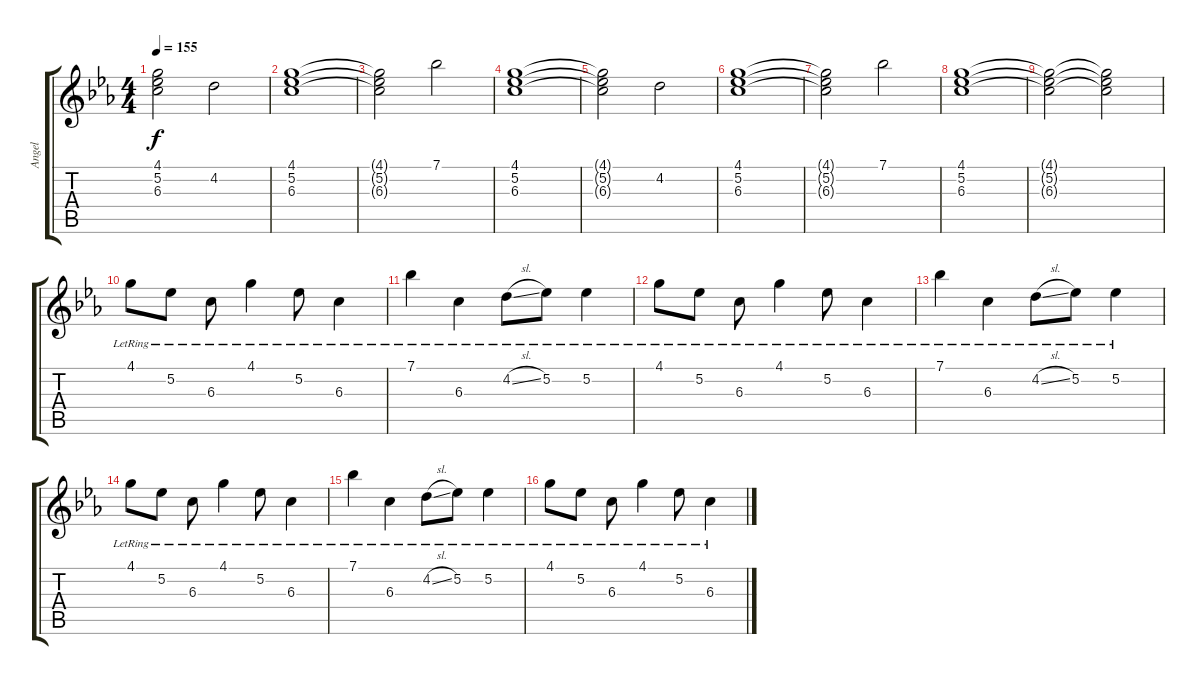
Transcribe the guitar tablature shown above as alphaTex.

\track ("Angel" "Angel") {instrument distortionguitar}
\staff {score tabs}
\tuning (Eb4 Bb3 Gb3 Db3 Ab2 Eb2) {hide}
\ts (4 4)
\tempo 155
\clef g2
\ks cminor
(4.1{t} 5.2{t} 6.3{t}).2{dy f} 4.2.2 |
(4.1 5.2 6.3).1 |
(4.1{t} 5.2{t} 6.3{t}).2 7.1.2 |
(4.1 5.2 6.3).1 |
(4.1{t} 5.2{t} 6.3{t}).2 4.2.2 |
(4.1 5.2 6.3).1 |
(4.1{t} 5.2{t} 6.3{t}).2 7.1.2 |
(4.1 5.2 6.3).1 |
(4.1{t} 5.2{t} 6.3{t}).2 (4.1{t} 5.2{t} 6.3{t}).2 |
4.1{lr}.8{instrument distortionguitar} 5.2{lr}.8 6.3{lr}.8 4.1{lr}.4 5.2{lr}.8 6.3{lr}.4 |
7.1{lr}.4 6.3{lr}.4 4.2{sl lr}.8 5.2{lr}.8 5.2{lr}.4 |
4.1{lr}.8 5.2{lr}.8 6.3{lr}.8 4.1{lr}.4 5.2{lr}.8 6.3{lr}.4 |
7.1{lr}.4 6.3{lr}.4 4.2{sl lr}.8 5.2{lr}.8 5.2{lr}.4 |
4.1{lr}.8 5.2{lr}.8 6.3{lr}.8 4.1{lr}.4 5.2{lr}.8 6.3{lr}.4 |
7.1{lr}.4 6.3{lr}.4 4.2{sl lr}.8 5.2{lr}.8 5.2{lr}.4 |
4.1{lr}.8 5.2{lr}.8 6.3{lr}.8 4.1{lr}.4 5.2{lr}.8 6.3{lr}.4
